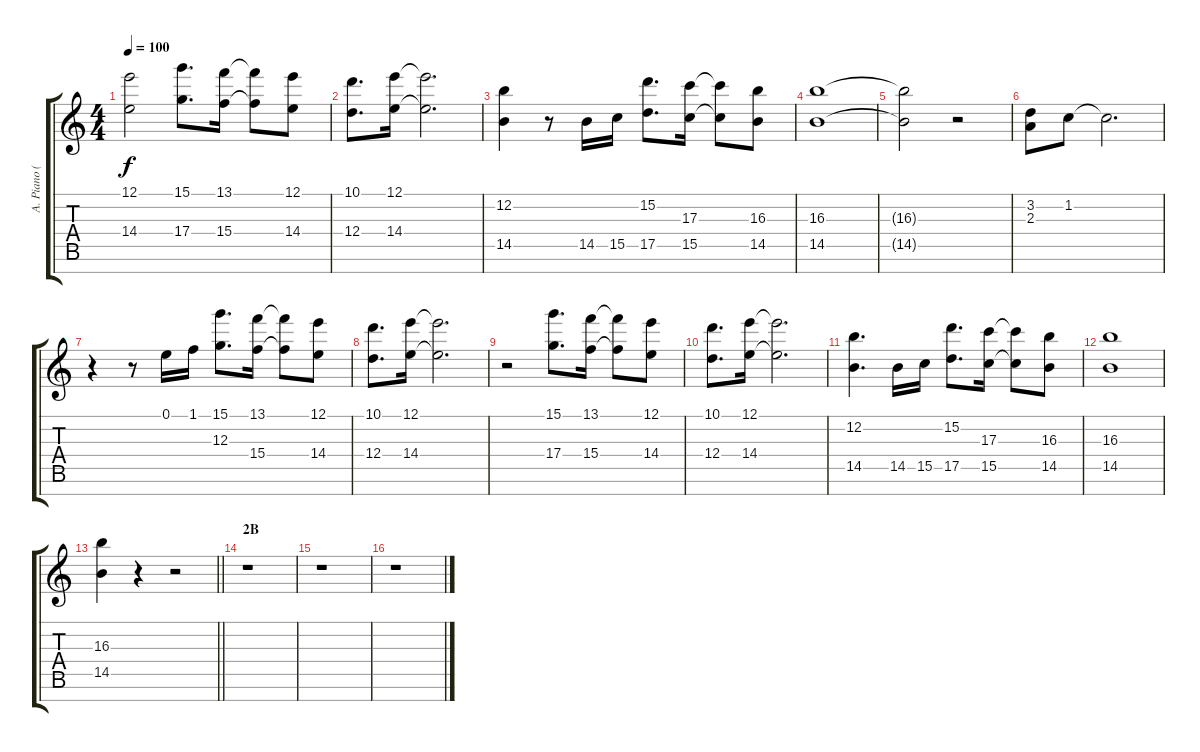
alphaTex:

\track ("A. Piano (Right Hand)" "A. Piano (") {instrument acousticgrandpiano}
\staff {score tabs}
\tuning (E5 B4 G4 D4 A3 E3 B2) {hide}
\ts (4 4)
\tempo 100
\clef g2
\ks c
(12.1{t} 14.4{t}).2{dy f} (15.1 17.4).8{d} (13.1 15.4).16 (13.1{t} 15.4{t}).8 (12.1 14.4).8 |
(10.1 12.4).8{d} (12.1 14.4).16 (12.1{t} 14.4{t}).2{d} |
(12.2 14.5).4 r.8 14.5.16 15.5.16 (15.2 17.5).8{d} (17.3 15.5).16 (17.3{t} 15.5{t}).8 (16.3 14.5).8 |
(16.3 14.5).1 |
(16.3{t} 14.5{t}).2 r.2 |
(3.2 2.3).8 1.2.8 1.2{t}.2{d} |
r.4 r.8 0.1.16 1.1.16 (15.1 12.3).8{d} (13.1 15.4).16 (13.1{t} 15.4{t}).8 (12.1 14.4).8 |
(10.1 12.4).8{d} (12.1 14.4).16 (12.1{t} 14.4{t}).2{d} |
r.2 (15.1 17.4).8{d} (13.1 15.4).16 (13.1{t} 15.4{t}).8 (12.1 14.4).8 |
(10.1 12.4).8{d} (12.1 14.4).16 (12.1{t} 14.4{t}).2{d} |
(12.2 14.5).4{d} 14.5.16 15.5.16 (15.2 17.5).8{d} (17.3 15.5).16 (17.3{t} 15.5{t}).8 (16.3 14.5).8 |
(16.3 14.5).1 |
\barLineRight lightlight
(16.3 14.5).4 r.4 r.2 |
\section ("" "2B")
r.1 |
r.1 |
r.1
